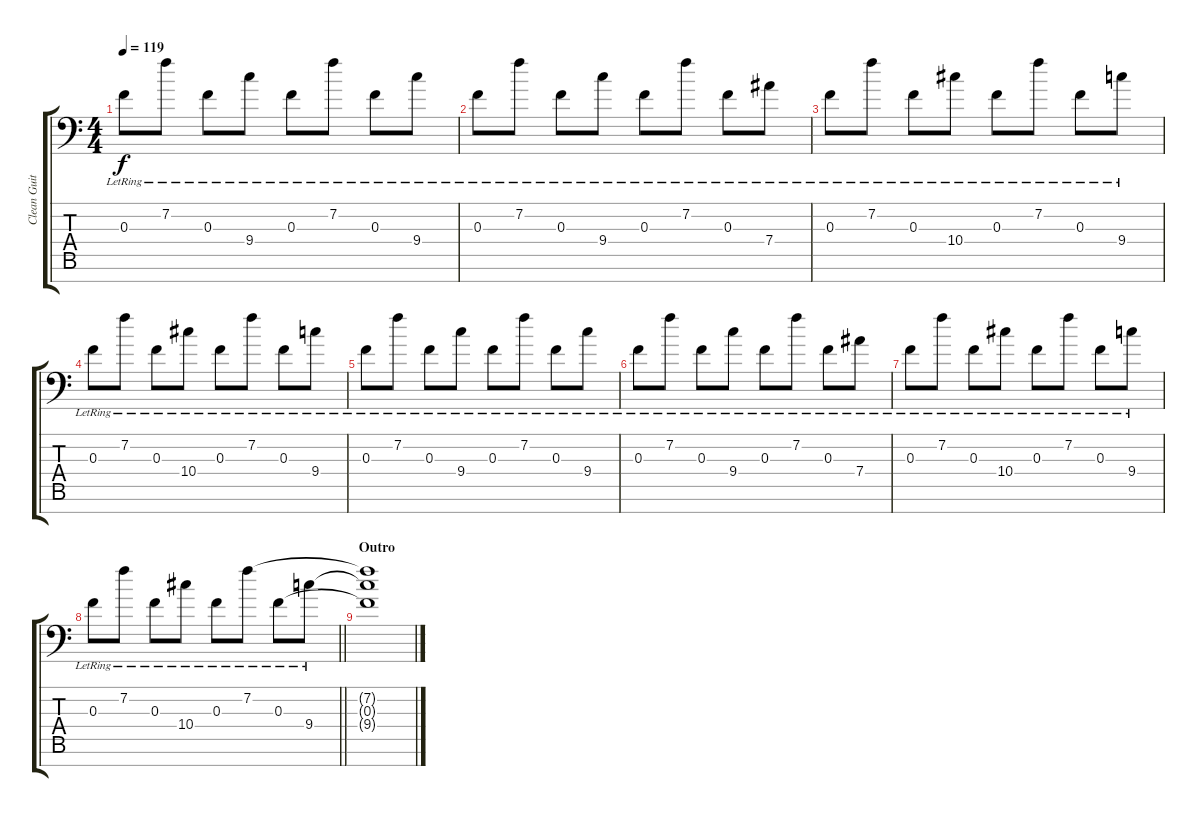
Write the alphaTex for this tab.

\track ("Clean Guitar 2" "Clean Guit") {instrument electricguitarclean}
\staff {score tabs}
\tuning (Eb4 Bb3 F3 Eb3 Bb2 F2 F1) {hide}
\ts (4 4)
\tempo 119
\clef f4
\ks c
0.3{lr}.8{dy f} 7.2{lr}.8 0.3{lr}.8 9.4{lr}.8 0.3{lr}.8 7.2{lr}.8 0.3{lr}.8 9.4{lr}.8 |
0.3{lr}.8 7.2{lr}.8 0.3{lr}.8 9.4{lr}.8 0.3{lr}.8 7.2{lr}.8 0.3{lr}.8 7.4{lr}.8 |
0.3{lr}.8 7.2{lr}.8 0.3{lr}.8 10.4{lr}.8 0.3{lr}.8 7.2{lr}.8 0.3{lr}.8 9.4{lr}.8 |
0.3{lr}.8 7.2{lr}.8 0.3{lr}.8 10.4{lr}.8 0.3{lr}.8 7.2{lr}.8 0.3{lr}.8 9.4{lr}.8 |
0.3{lr}.8 7.2{lr}.8 0.3{lr}.8 9.4{lr}.8 0.3{lr}.8 7.2{lr}.8 0.3{lr}.8 9.4{lr}.8 |
0.3{lr}.8 7.2{lr}.8 0.3{lr}.8 9.4{lr}.8 0.3{lr}.8 7.2{lr}.8 0.3{lr}.8 7.4{lr}.8 |
0.3{lr}.8 7.2{lr}.8 0.3{lr}.8 10.4{lr}.8 0.3{lr}.8 7.2{lr}.8 0.3{lr}.8 9.4{lr}.8 |
\barLineRight lightlight
0.3{lr}.8 7.2{lr}.8 0.3{lr}.8 10.4{lr}.8 0.3{lr}.8 7.2{lr}.8 0.3{lr}.8 9.4{lr}.8 |
\section ("" "Outro")
(7.2{t} 0.3{t} 9.4{t}).1
